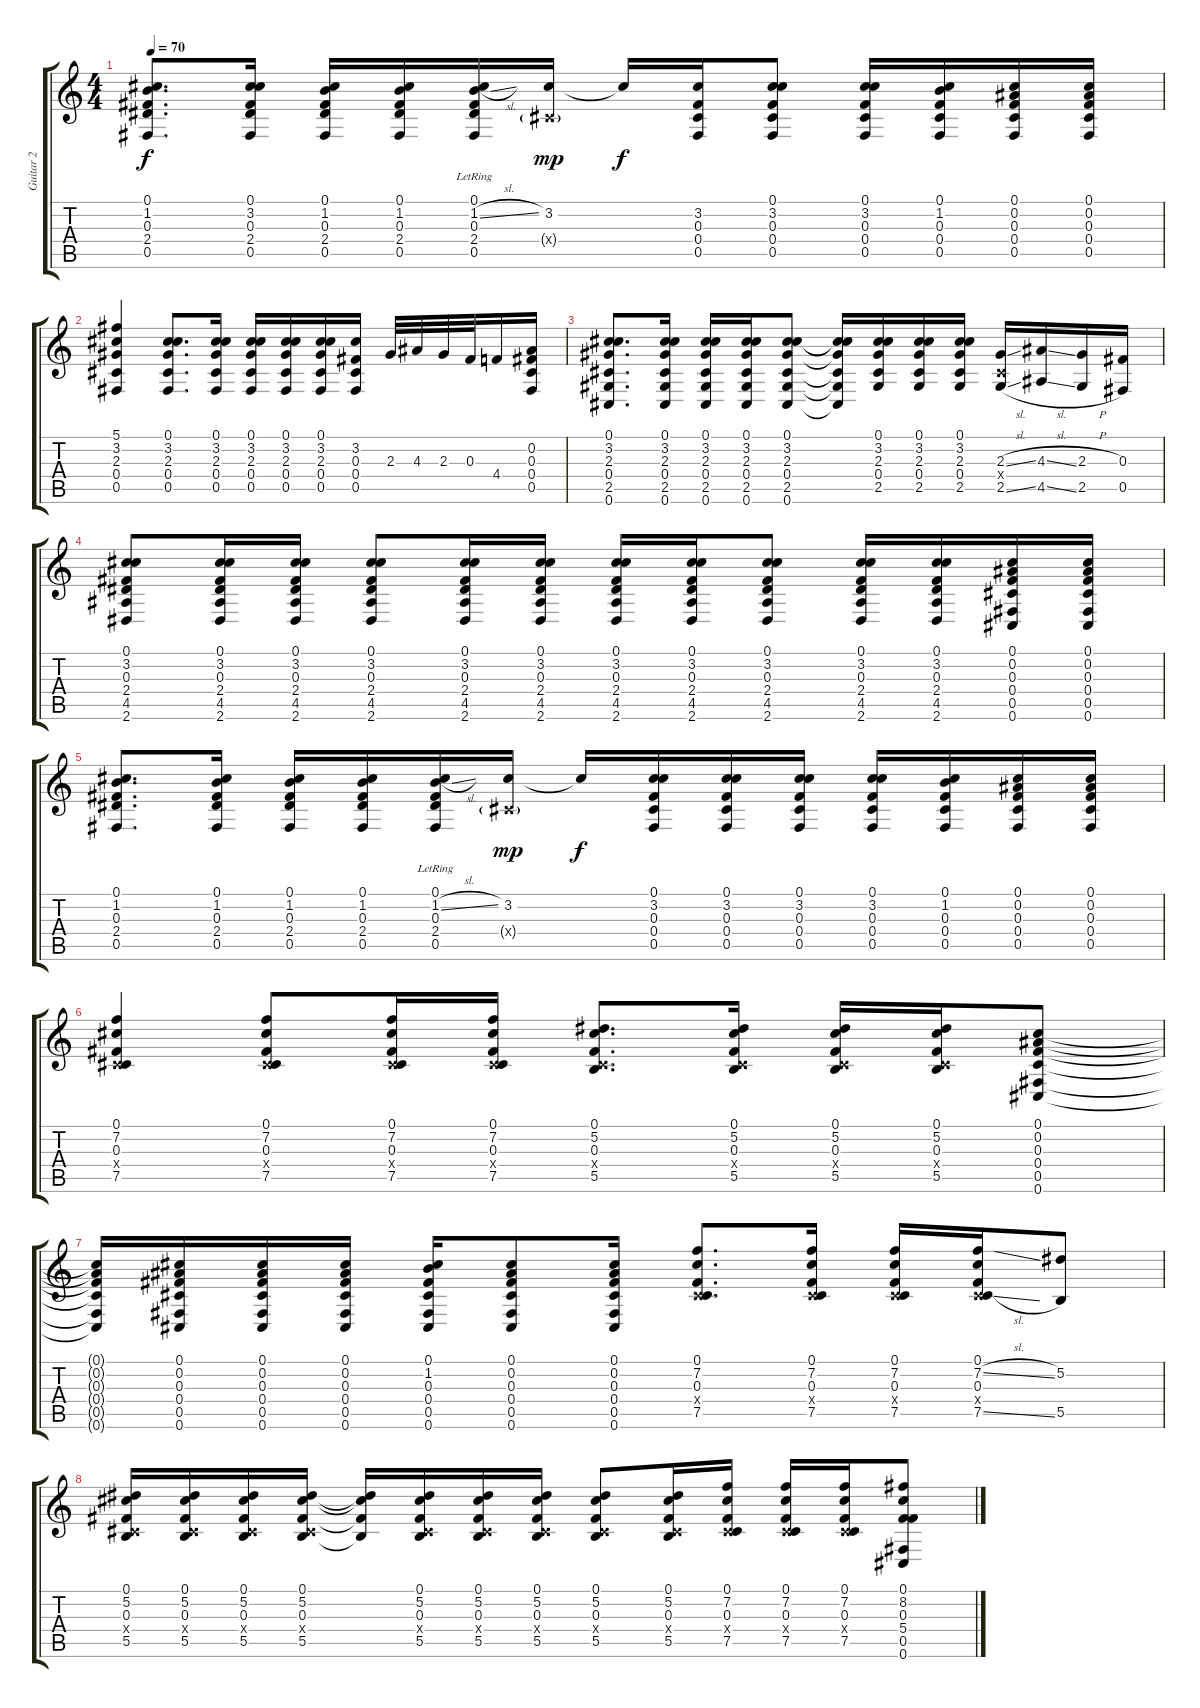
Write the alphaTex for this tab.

\track ("Guitar 2" "Guitar 2") {instrument distortionguitar}
\staff {score tabs}
\tuning (Db4 Bb3 Gb3 Db3 Gb2 Db2) {hide}
\ts (4 4)
\tempo 70
\clef g2
\ks c
(0.1 1.2 0.3 2.4 0.5).8{d dy f} (0.1 3.2 0.3 2.4 0.5).16 (0.1 1.2 0.3 2.4 0.5).16 (0.1 1.2 0.3 2.4 0.5).16 (0.1{lr} 1.2{sl} 0.3{lr} 2.4 0.5{lr}).16 (3.2 0.4{g x}).16{dy mp} 3.2{t}.16{dy f} (3.2 0.3 0.4 0.5).16 (0.1 3.2 0.3 0.4 0.5).8 (0.1 3.2 0.3 0.4 0.5).16 (0.1 1.2 0.3 0.4 0.5).16 (0.1 0.2 0.3 0.4 0.5).16 (0.1 0.2 0.3 0.4 0.5).16 |
(5.1 3.2 2.3 0.4 0.5).4 (0.1 3.2 2.3 0.4 0.5).8{d} (0.1 3.2 2.3 0.4 0.5).16 (0.1 3.2 2.3 0.4 0.5).16 (0.1 3.2 2.3 0.4 0.5).16 (0.1 3.2 2.3 0.4 0.5).16 (3.2 0.3 0.4 0.5).16 2.3.32 4.3.32 2.3.32 0.3.32 4.4.16 (0.2 0.3 0.4 0.5).16 |
(0.1 3.2 2.3 0.4 2.5 0.6).8{d} (0.1 3.2 2.3 0.4 2.5 0.6).16 (0.1 3.2 2.3 0.4 2.5 0.6).16 (0.1 3.2 2.3 0.4 2.5 0.6).16 (0.1 3.2 2.3 0.4 2.5 0.6).8 (0.1{t} 3.2{t} 2.3{t} 0.4{t} 2.5{t} 0.6{t}).16 (0.1 3.2 2.3 0.4 2.5).16 (0.1 3.2 2.3 0.4 2.5).16 (0.1 3.2 2.3 0.4 2.5).16 (2.3{sl} 0.4{x} 2.5{sl}).16 (4.3{sl} 4.5{sl}).16 (2.3{h} 2.5{h}).16 (0.3 0.5).16 |
(0.1 3.2 0.3 2.4 4.5 2.6).8 (0.1 3.2 0.3 2.4 4.5 2.6).16 (0.1 3.2 0.3 2.4 4.5 2.6).16 (0.1 3.2 0.3 2.4 4.5 2.6).8 (0.1 3.2 0.3 2.4 4.5 2.6).16 (0.1 3.2 0.3 2.4 4.5 2.6).16 (0.1 3.2 0.3 2.4 4.5 2.6).16 (0.1 3.2 0.3 2.4 4.5 2.6).16 (0.1 3.2 0.3 2.4 4.5 2.6).8 (0.1 3.2 0.3 2.4 4.5 2.6).16 (0.1 3.2 0.3 2.4 4.5 2.6).16 (0.1 0.2 0.3 0.4 0.5 0.6).16 (0.1 0.2 0.3 0.4 0.5 0.6).16 |
(0.1 1.2 0.3 2.4 0.5).8{d} (0.1 1.2 0.3 2.4 0.5).16 (0.1 1.2 0.3 2.4 0.5).16 (0.1 1.2 0.3 2.4 0.5).16 (0.1{lr} 1.2{sl} 0.3{lr} 2.4 0.5{lr}).16 (3.2 0.4{g x}).16{dy mp} 3.2{t}.16{dy f} (0.1 3.2 0.3 0.4 0.5).16 (0.1 3.2 0.3 0.4 0.5).16 (0.1 3.2 0.3 0.4 0.5).16 (0.1 3.2 0.3 0.4 0.5).16 (0.1 1.2 0.3 0.4 0.5).16 (0.1 0.2 0.3 0.4 0.5).16 (0.1 0.2 0.3 0.4 0.5).16 |
(0.1 7.2 0.3 0.4{x} 7.5).4 (0.1 7.2 0.3 0.4{x} 7.5).8 (0.1 7.2 0.3 0.4{x} 7.5).16 (0.1 7.2 0.3 0.4{x} 7.5).16 (0.1 5.2 0.3 0.4{x} 5.5).8{d} (0.1 5.2 0.3 0.4{x} 5.5).16 (0.1 5.2 0.3 0.4{x} 5.5).16 (0.1 5.2 0.3 0.4{x} 5.5).16 (0.1 0.2 0.3 0.4 0.5 0.6).8 |
(0.1{t} 0.2{t} 0.3{t} 0.4{t} 0.5{t} 0.6{t}).16 (0.1 0.2 0.3 0.4 0.5 0.6).16 (0.1 0.2 0.3 0.4 0.5 0.6).16 (0.1 0.2 0.3 0.4 0.5 0.6).16 (0.1 1.2 0.3 0.4 0.5 0.6).16 (0.1 0.2 0.3 0.4 0.5 0.6).8 (0.1 0.2 0.3 0.4 0.5 0.6).16 (0.1 7.2 0.3 0.4{x} 7.5).8{d} (0.1 7.2 0.3 0.4{x} 7.5).16 (0.1 7.2 0.3 0.4{x} 7.5).16 (0.1 7.2{sl} 0.3 0.4{x} 7.5{sl}).16 (5.2 5.5).8 |
(0.1 5.2 0.3 0.4{x} 5.5).16 (0.1 5.2 0.3 0.4{x} 5.5).16 (0.1 5.2 0.3 0.4{x} 5.5).16 (0.1 5.2 0.3 0.4{x} 5.5).16 (0.1{t} 5.2{t} 0.3{t} 5.5{t}).16 (0.1 5.2 0.3 0.4{x} 5.5).16 (0.1 5.2 0.3 0.4{x} 5.5).16 (0.1 5.2 0.3 0.4{x} 5.5).16 (0.1 5.2 0.3 0.4{x} 5.5).8 (0.1 5.2 0.3 0.4{x} 5.5).16 (0.1 7.2 0.3 0.4{x} 7.5).16 (0.1 7.2 0.3 0.4{x} 7.5).16 (0.1 7.2 0.3 0.4{x} 7.5).16 (0.1 8.2 0.3 5.4 0.5 0.6).8
